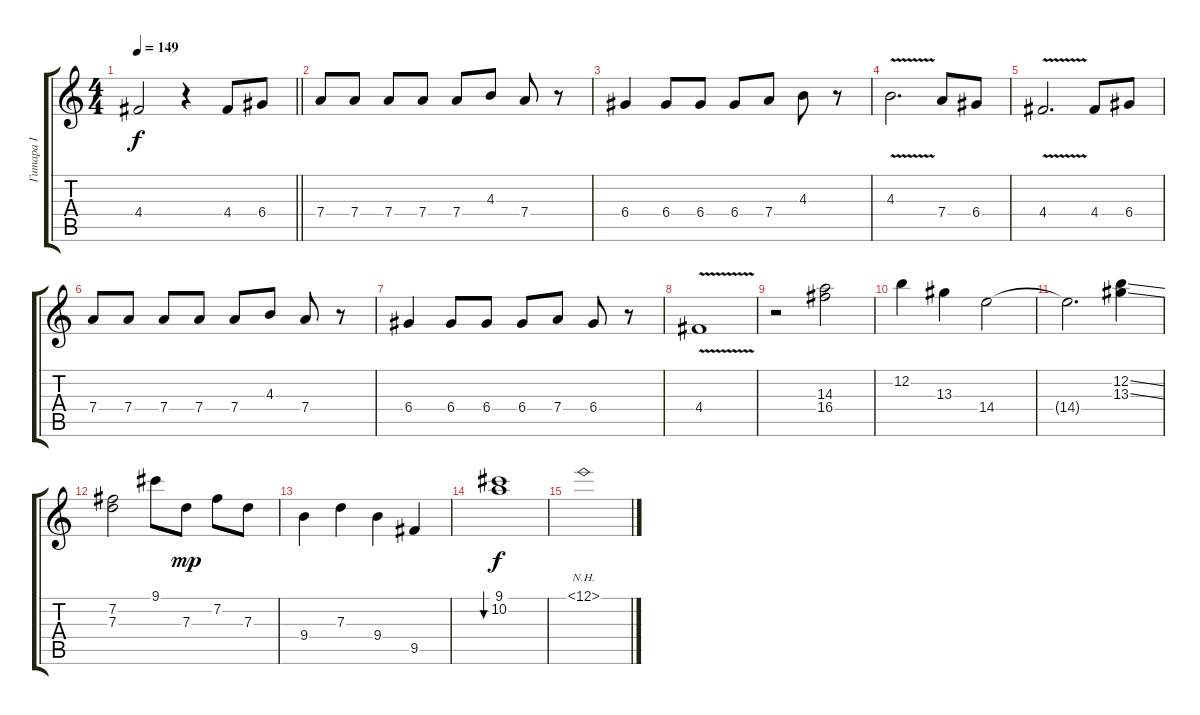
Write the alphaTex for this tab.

\track ("Гитара I" "Гитара I") {instrument distortionguitar}
\staff {score tabs}
\tuning (E4 B3 G3 D3 A2 E2) {hide}
\ts (4 4)
\tempo 149
\clef g2
\barLineRight lightlight
\ks c
4.4{t}.2{dy f} r.4 4.4.8 6.4.8 |
7.4.8 7.4.8 7.4.8 7.4.8 7.4.8 4.3.8 7.4.8 r.8 |
6.4.4 6.4.8 6.4.8 6.4.8 7.4.8 4.3.8 r.8 |
4.3{v}.2{d} 7.4.8 6.4.8 |
4.4{v}.2{d} 4.4.8 6.4.8 |
7.4.8 7.4.8 7.4.8 7.4.8 7.4.8 4.3.8 7.4.8 r.8 |
6.4.4 6.4.8 6.4.8 6.4.8 7.4.8 6.4.8 r.8 |
4.4{v}.1 |
r.2 (14.3 16.4).2{instrument distortionguitar} |
12.2.4 13.3.4 14.4.2 |
14.4{t}.2{d} (12.2{ss} 13.3{ss}).4 |
(7.2 7.3).2 9.1.8 7.3.8{dy mp} 7.2.8 7.3.8 |
9.4.4 7.3.4 9.4.4 9.5.4 |
(9.1 10.2).1{bu 60 dy f} |
11.1{nh}.1
